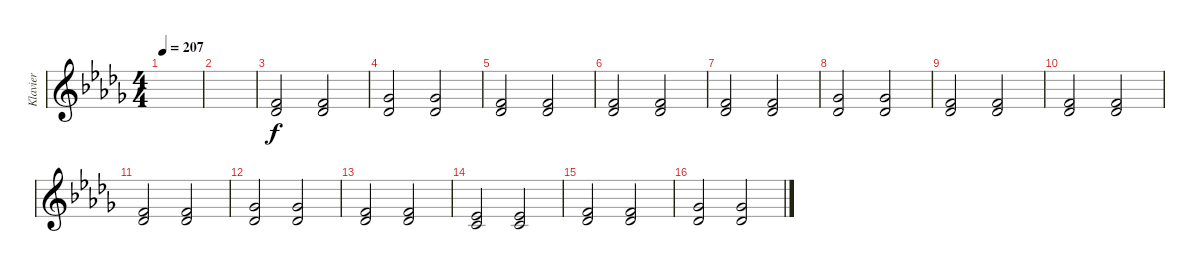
\track ("Klavier" "Klavier") {instrument acousticgrandpiano}
\staff {score}
\tuning (E4 B3 G3 D3 A2 E2) {hide}
\ts (4 4)
\tempo 207
\clef g2
\ks bbminor
|
|
(1.1 2.2).2 (1.1 2.2).2 |
(2.1 2.2).2 (2.1 2.2).2 |
(1.1 2.2).2 (1.1 2.2).2 |
(1.1 2.2).2 (1.1 2.2).2 |
(1.1 2.2).2 (1.1 2.2).2 |
(2.1 2.2).2 (2.1 2.2).2 |
(1.1 2.2).2 (1.1 2.2).2 |
(1.1 2.2).2 (1.1 2.2).2 |
(1.1 2.2).2 (1.1 2.2).2 |
(2.1 2.2).2 (2.1 2.2).2 |
(1.1 2.2).2 (1.1 2.2).2 |
(13.4 15.5).2 (10.4 18.5).2 |
(1.1 2.2).2 (1.1 2.2).2 |
(2.1 2.2).2 (2.1 2.2).2
